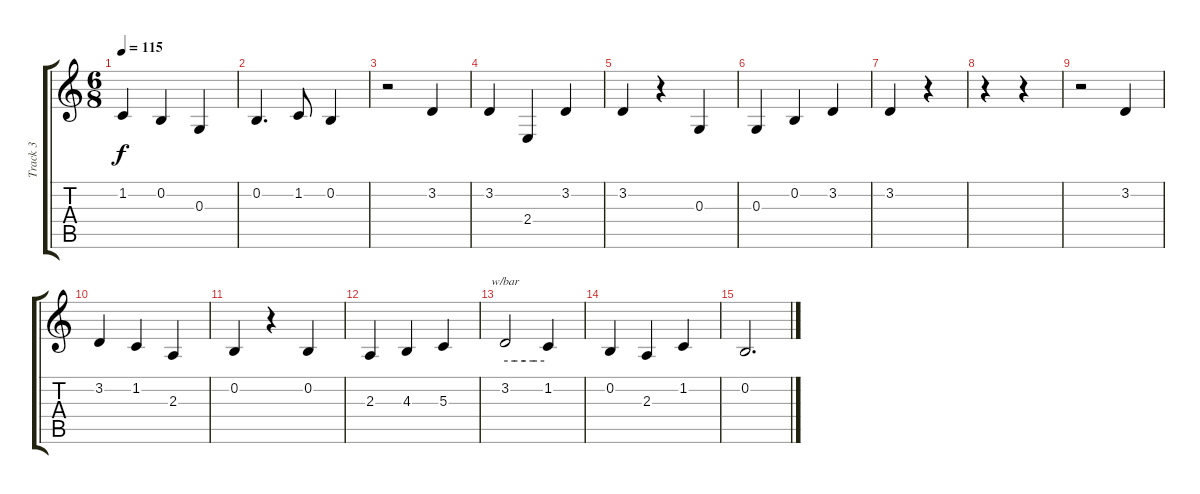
\track ("Track 3" "Track 3") {instrument flute}
\staff {score tabs}
\tuning (E4 B3 G3 D3 A2 E2) {hide}
\ts (6 8)
\tempo 115
\clef g2
\ks c
1.2.4{dy f} 0.2.4 0.3.4 |
0.2.4{d} 1.2.8 0.2.4 |
r.2 3.2.4 |
3.2.4 2.4.4 3.2.4 |
3.2.4 r.4 0.3.4 |
0.3.4 0.2.4 3.2.4 |
3.2.4 r.4 |
r.4 r.4 |
r.2 3.2.4 |
3.2.4 1.2.4 2.3.4 |
0.2.4 r.4 0.2.4 |
2.3.4 4.3.4 5.3.4 |
3.2.2{tbe (custom default 0 0 15 0 30 0 43 0 45 0 60 0)} 1.2.4 |
0.2.4 2.3.4 1.2.4 |
0.2.2{d}
